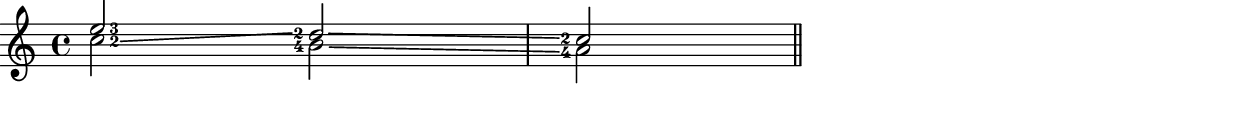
%% Generated by lilypond-book
%% Options: [exampleindent=10.16\mm,indent=0\mm,line-width=160\mm,paper-height=845.047\pt,paper-width=597.508\pt,papersize='(cons (* 597.508 pt) (* 845.047 pt)),quote]
\include "lilypond-book-preamble.ly"


% ****************************************************************
% Start cut-&-pastable-section
% ****************************************************************

#(ly:set-option 'eps-box-padding 3.000000)



\paper {
  #(set-paper-size '(cons (* 597.508 pt) (* 845.047 pt)))
  indent = 0\mm
  line-width = 160\mm
  % offset the left padding, also add 1mm as lilypond creates cropped
  % images with a little space on the right
  line-width = #(- line-width (* mm  3.000000) (* mm 1))
  line-width = 160\mm - 2.0 * 10.16\mm
  % offset the left padding, also add 1mm as lilypond creates cropped
  % images with a little space on the right
  line-width = #(- line-width (* mm  3.000000) (* mm 1))
}

\layout {
  
}




% ****************************************************************
% ly snippet:
% ****************************************************************
\sourcefileline 494
\score {
  \new Staff <<
    \new Voice {
      \voiceOne
      \set fingeringOrientations = #'(right)
      <e''-3>2
      \set fingeringOrientations = #'(left)
      <d''-\tweak bound-details.left.padding #2.5 \glide-2>
      <c''-2>
      \bar "||"
    }
    \new Voice {
      \voiceTwo
      \set fingeringOrientations = #'(right)
      <c''\glide-2>
      \set fingeringOrientations = #'(left)
      <b'-\tweak bound-details.left.padding #2.5 \glide-4>
      <a'-4>
    }
  >>
  \layout {
    ragged-right = ##f
    \context {
      \Voice
      \remove "Finger_glide_engraver"
    }
    \context {
      \Staff
      \consists "Finger_glide_engraver"
    }
  }
}


% ****************************************************************
% end ly snippet
% ****************************************************************
